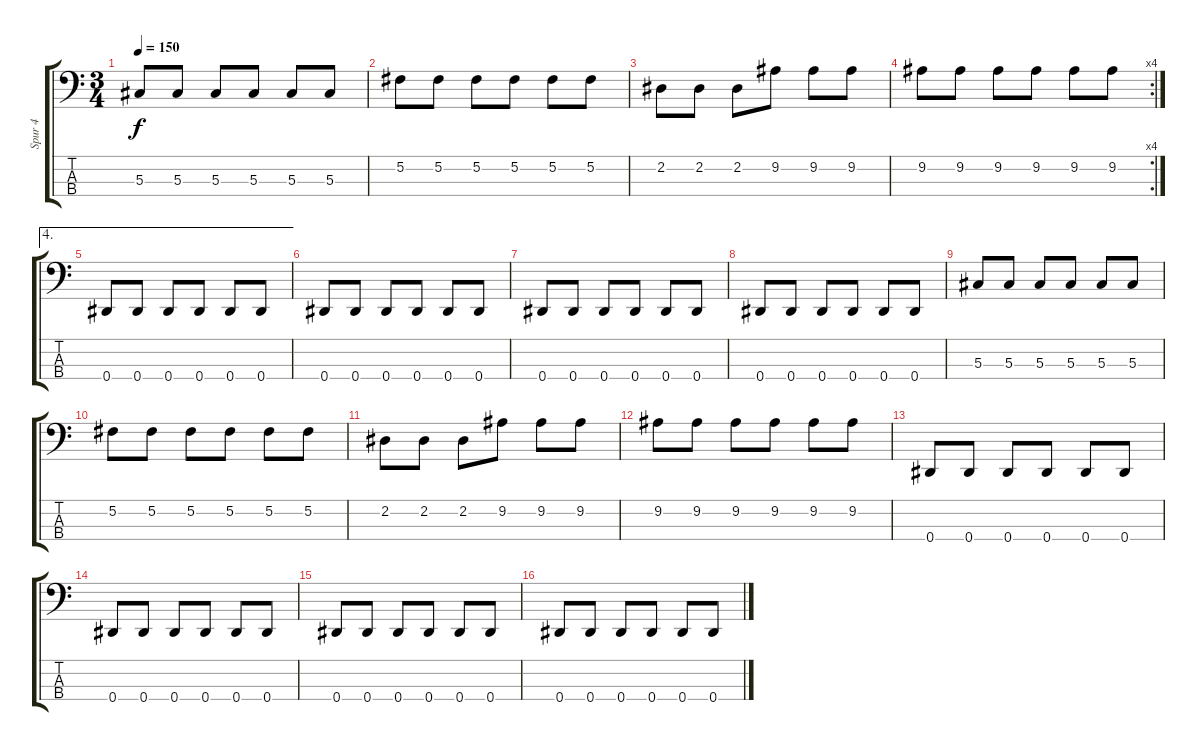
\track ("Spur 4" "Spur 4") {instrument electricbassfinger}
\staff {score tabs}
\tuning (Gb2 Db2 Ab1 Eb1) {hide}
\ts (3 4)
\tempo 150
\clef f4
\ks c
5.3.8{dy f} 5.3.8 5.3.8 5.3.8 5.3.8 5.3.8 |
5.2.8 5.2.8 5.2.8 5.2.8 5.2.8 5.2.8 |
2.2.8 2.2.8 2.2.8 9.2.8 9.2.8 9.2.8 |
\rc 4
9.2.8 9.2.8 9.2.8 9.2.8 9.2.8 9.2.8 |
\ae 4
0.4.8 0.4.8 0.4.8 0.4.8 0.4.8 0.4.8 |
0.4.8 0.4.8 0.4.8 0.4.8 0.4.8 0.4.8 |
0.4.8 0.4.8 0.4.8 0.4.8 0.4.8 0.4.8 |
0.4.8 0.4.8 0.4.8 0.4.8 0.4.8 0.4.8 |
5.3.8 5.3.8 5.3.8 5.3.8 5.3.8 5.3.8 |
5.2.8 5.2.8 5.2.8 5.2.8 5.2.8 5.2.8 |
2.2.8 2.2.8 2.2.8 9.2.8 9.2.8 9.2.8 |
9.2.8 9.2.8 9.2.8 9.2.8 9.2.8 9.2.8 |
0.4.8 0.4.8 0.4.8 0.4.8 0.4.8 0.4.8 |
0.4.8 0.4.8 0.4.8 0.4.8 0.4.8 0.4.8 |
0.4.8 0.4.8 0.4.8 0.4.8 0.4.8 0.4.8 |
0.4.8 0.4.8 0.4.8 0.4.8 0.4.8 0.4.8
